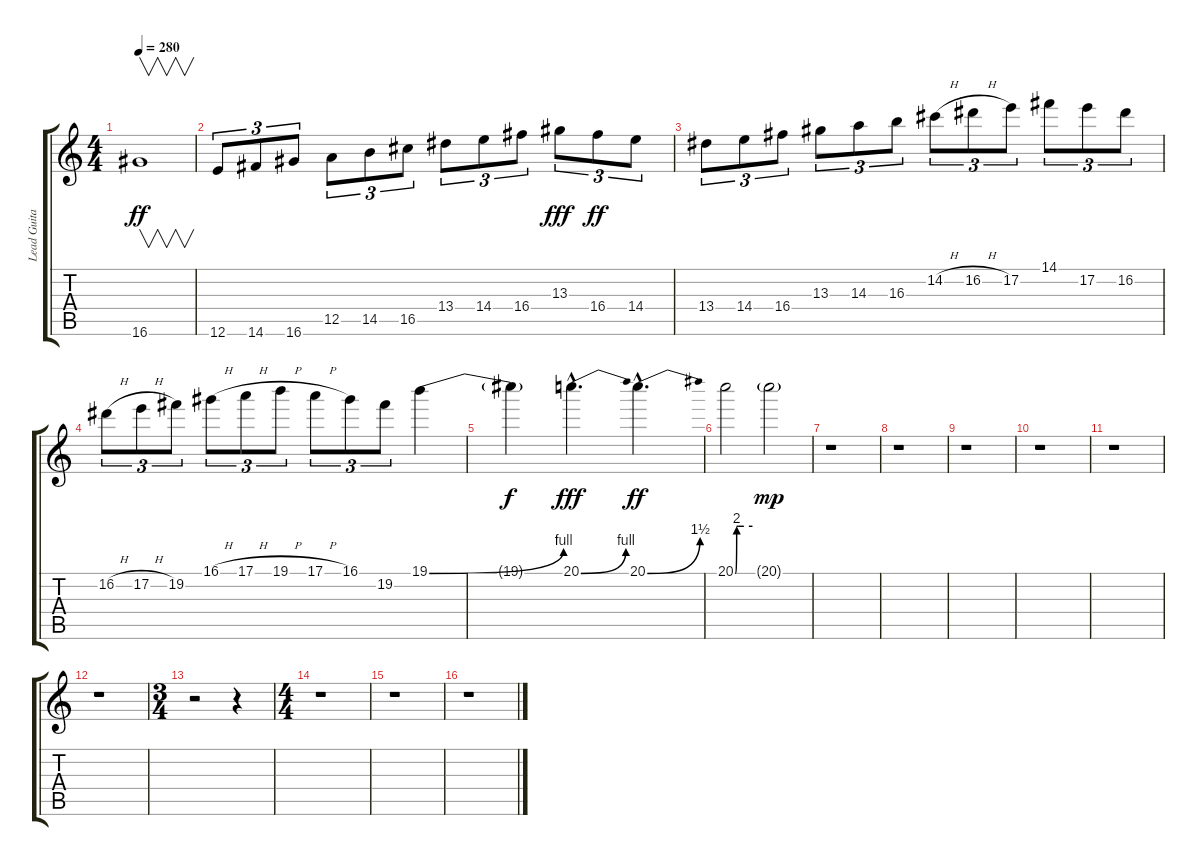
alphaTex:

\track ("Lead Guitar" "Lead Guita") {instrument distortionguitar}
\staff {score tabs}
\tuning (E4 B3 G3 D3 A2 E2) {hide}
\ts (4 4)
\tempo 280
\clef g2
\ks c
16.6.1{v dy ff} |
12.6.8{tu (3 2)} 14.6.8{tu (3 2)} 16.6.8{tu (3 2)} 12.5.8{tu (3 2)} 14.5.8{tu (3 2)} 16.5.8{tu (3 2)} 13.4.8{tu (3 2)} 14.4.8{tu (3 2)} 16.4.8{tu (3 2)} 13.3.8{tu (3 2) dy fff} 16.4.8{tu (3 2) dy ff} 14.4.8{tu (3 2)} |
13.4.8{tu (3 2)} 14.4.8{tu (3 2)} 16.4.8{tu (3 2)} 13.3.8{tu (3 2)} 14.3.8{tu (3 2)} 16.3.8{tu (3 2)} 14.2{h}.8{tu (3 2)} 16.2{h}.8{tu (3 2)} 17.2.8{tu (3 2)} 14.1.8{tu (3 2)} 17.2.8{tu (3 2)} 16.2.8{tu (3 2)} |
16.2{h}.8{tu (3 2)} 17.2{h}.8{tu (3 2)} 19.2.8{tu (3 2)} 16.1{h}.8{tu (3 2)} 17.1{h}.8{tu (3 2)} 19.1{h}.8{tu (3 2)} 17.1{h}.8{tu (3 2)} 16.1.8{tu (3 2)} 19.2.8{tu (3 2)} 19.1{be (bend 0 0 60 4)}.4 |
19.1{t}.4{dy f} 20.1{be (bend 0 0 60 4) hac}.4{d dy fff} 20.1{be (bend 0 0 60 6) hac}.4{d dy ff} |
20.1{be (custom 0 0 5 8 10 8 30 8 60 8)}.2 20.1{g}.2{dy mp} |
r.1 |
r.1 |
r.1 |
r.1 |
r.1 |
r.1 |
\ts (3 4)
r.2 r.4 |
\ts (4 4)
r.1 |
r.1 |
r.1
